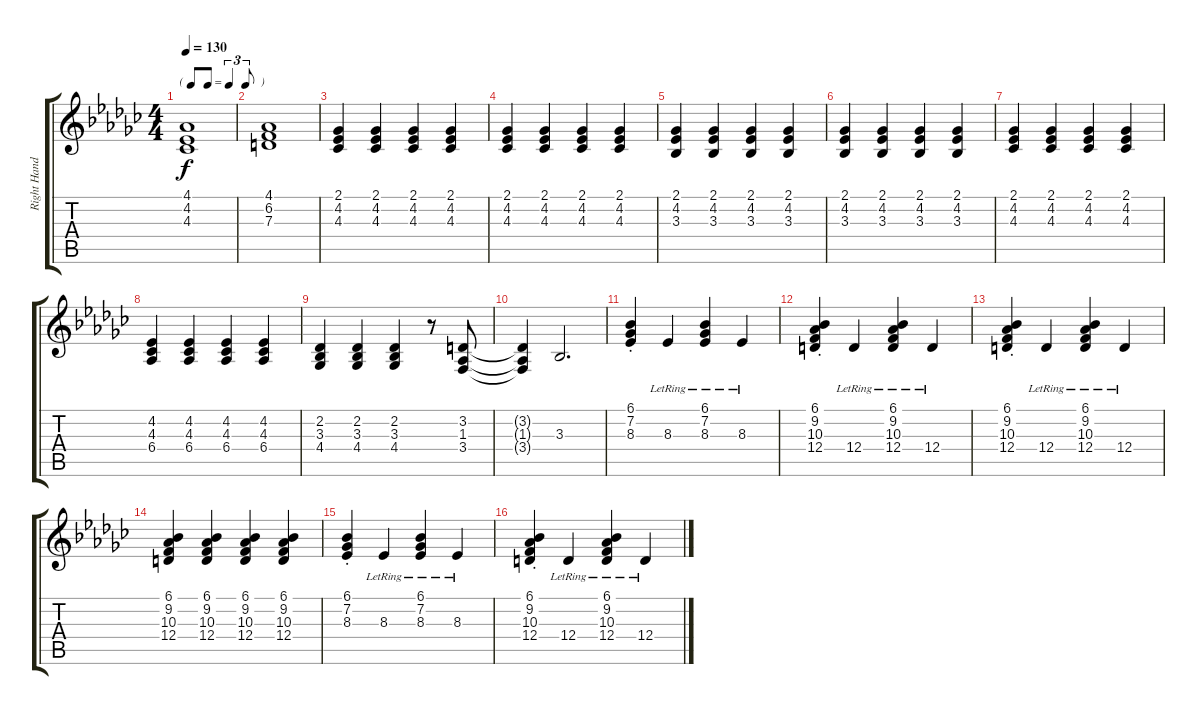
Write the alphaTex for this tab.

\track ("Right Hand" "Right Hand") {instrument acousticgrandpiano}
\staff {score tabs}
\tuning (E4 B3 G3 D3 A2 E2) {hide}
\ts (4 4)
\tf triplet8th
\tempo 130
\clef g2
\ks gb
(4.1 4.2 4.3).1{dy f} |
(4.1 6.2 7.3).1 |
(2.1 4.2 4.3).4 (2.1 4.2 4.3).4 (2.1 4.2 4.3).4 (2.1 4.2 4.3).4 |
(2.1 4.2 4.3).4 (2.1 4.2 4.3).4 (2.1 4.2 4.3).4 (2.1 4.2 4.3).4 |
(2.1 4.2 3.3).4 (2.1 4.2 3.3).4 (2.1 4.2 3.3).4 (2.1 4.2 3.3).4 |
(2.1 4.2 3.3).4 (2.1 4.2 3.3).4 (2.1 4.2 3.3).4 (2.1 4.2 3.3).4 |
(2.1 4.2 4.3).4 (2.1 4.2 4.3).4 (2.1 4.2 4.3).4 (2.1 4.2 4.3).4 |
(4.2 4.3 6.4).4 (4.2 4.3 6.4).4 (4.2 4.3 6.4).4 (4.2 4.3 6.4).4 |
(2.2 3.3 4.4).4 (2.2 3.3 4.4).4 (2.2 3.3 4.4).4 r.8 (3.2 1.3 3.4).8 |
(3.2{t} 1.3{t} 3.4{t}).4 3.3.2{d} |
(6.1{st} 7.2{st} 8.3{st}).4 8.3{lr}.4 (6.1{lr} 7.2{lr} 8.3{lr}).4 8.3{lr}.4 |
(6.1{st} 9.2{st} 10.3{st} 12.4{st}).4 12.4{lr}.4 (6.1{lr} 9.2{lr} 10.3{lr} 12.4{lr}).4 12.4{lr}.4 |
(6.1{st} 9.2{st} 10.3{st} 12.4{st}).4 12.4{lr}.4 (6.1{lr} 9.2{lr} 10.3{lr} 12.4{lr}).4 12.4{lr}.4 |
(6.1 9.2 10.3 12.4).4 (6.1 9.2 10.3 12.4).4 (6.1 9.2 10.3 12.4).4 (6.1 9.2 10.3 12.4).4 |
(6.1{st} 7.2{st} 8.3{st}).4 8.3{lr}.4 (6.1{lr} 7.2{lr} 8.3{lr}).4 8.3{lr}.4 |
(6.1{st} 9.2{st} 10.3{st} 12.4{st}).4 12.4{lr}.4 (6.1{lr} 9.2{lr} 10.3{lr} 12.4{lr}).4 12.4{lr}.4
